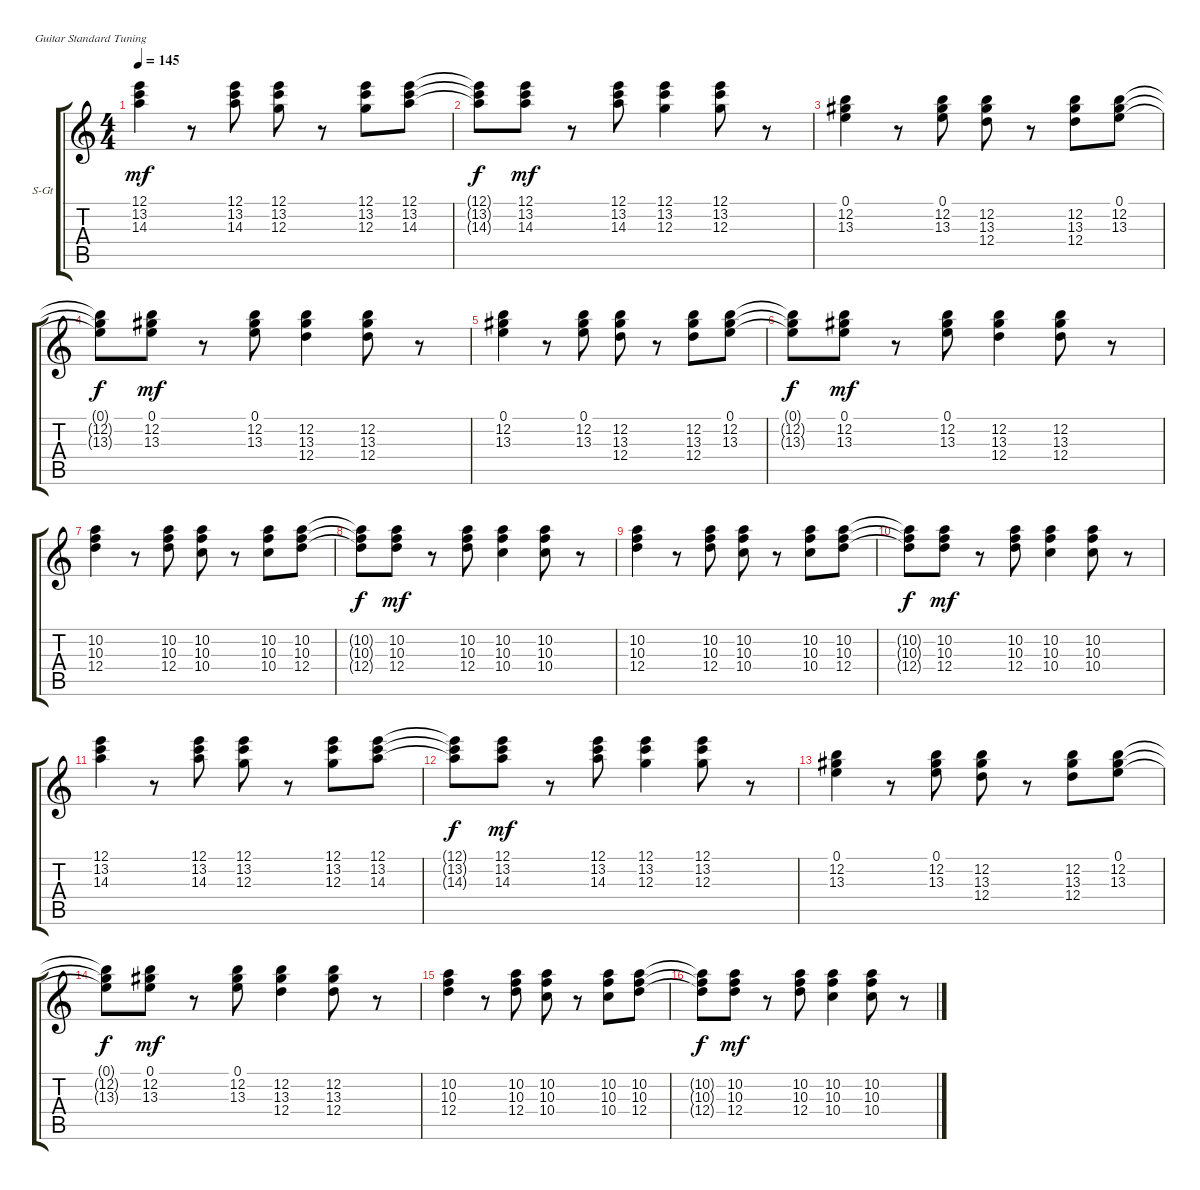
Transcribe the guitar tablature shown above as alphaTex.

\bracketExtendMode groupsimilarinstruments
\firstSystemTrackNameOrientation horizontal
\otherSystemsTrackNameOrientation horizontal
\track ("Riff" "S-Gt") {instrument pad3polysynth}
\staff {score tabs}
\tuning (E4 B3 G3 D3 A2 E2)
\displaytranspose 12
\ts (4 4)
\tempo 145
\clef g2
\ks c
(12.1 13.2 14.3).4{dy mf} r.8 (12.1 13.2 14.3).8 (12.1 13.2 12.3).8 r.8 (12.1 13.2 12.3).8 (12.1 13.2 14.3).8 |
(12.1{t} 13.2{t} 14.3{t}).8{dy f} (12.1 13.2 14.3).8{dy mf} r.8 (12.1 13.2 14.3).8 (12.1 13.2 12.3).4 (12.1 13.2 12.3).8 r.8 |
(0.1 12.2 13.3).4 r.8 (0.1 12.2 13.3).8 (12.2 13.3 12.4).8 r.8 (12.2 13.3 12.4).8 (0.1 12.2 13.3).8 |
(0.1{t} 12.2{t} 13.3{t}).8{dy f} (0.1 12.2 13.3).8{dy mf} r.8 (0.1 12.2 13.3).8 (12.2 13.3 12.4).4 (12.2 13.3 12.4).8 r.8 |
(0.1 12.2 13.3).4 r.8 (0.1 12.2 13.3).8 (12.2 13.3 12.4).8 r.8 (12.2 13.3 12.4).8 (0.1 12.2 13.3).8 |
(0.1{t} 12.2{t} 13.3{t}).8{dy f} (0.1 12.2 13.3).8{dy mf} r.8 (0.1 12.2 13.3).8 (12.2 13.3 12.4).4 (12.2 13.3 12.4).8 r.8 |
(10.2 10.3 12.4).4 r.8 (10.2 10.3 12.4).8 (10.2 10.3 10.4).8 r.8 (10.2 10.3 10.4).8 (10.2 10.3 12.4).8 |
(10.2{t} 10.3{t} 12.4{t}).8{dy f} (10.2 10.3 12.4).8{dy mf} r.8 (10.2 10.3 12.4).8 (10.2 10.3 10.4).4 (10.2 10.3 10.4).8 r.8 |
(10.2 10.3 12.4).4 r.8 (10.2 10.3 12.4).8 (10.2 10.3 10.4).8 r.8 (10.2 10.3 10.4).8 (10.2 10.3 12.4).8 |
(10.2{t} 10.3{t} 12.4{t}).8{dy f} (10.2 10.3 12.4).8{dy mf} r.8 (10.2 10.3 12.4).8 (10.2 10.3 10.4).4 (10.2 10.3 10.4).8 r.8 |
(12.1 13.2 14.3).4 r.8 (12.1 13.2 14.3).8 (12.1 13.2 12.3).8 r.8 (12.1 13.2 12.3).8 (12.1 13.2 14.3).8 |
(12.1{t} 13.2{t} 14.3{t}).8{dy f} (12.1 13.2 14.3).8{dy mf} r.8 (12.1 13.2 14.3).8 (12.1 13.2 12.3).4 (12.1 13.2 12.3).8 r.8 |
(0.1 12.2 13.3).4 r.8 (0.1 12.2 13.3).8 (12.2 13.3 12.4).8 r.8 (12.2 13.3 12.4).8 (0.1 12.2 13.3).8 |
(0.1{t} 12.2{t} 13.3{t}).8{dy f} (0.1 12.2 13.3).8{dy mf} r.8 (0.1 12.2 13.3).8 (12.2 13.3 12.4).4 (12.2 13.3 12.4).8 r.8 |
(10.2 10.3 12.4).4 r.8 (10.2 10.3 12.4).8 (10.2 10.3 10.4).8 r.8 (10.2 10.3 10.4).8 (10.2 10.3 12.4).8 |
(10.2{t} 10.3{t} 12.4{t}).8{dy f} (10.2 10.3 12.4).8{dy mf} r.8 (10.2 10.3 12.4).8 (10.2 10.3 10.4).4 (10.2 10.3 10.4).8 r.8
